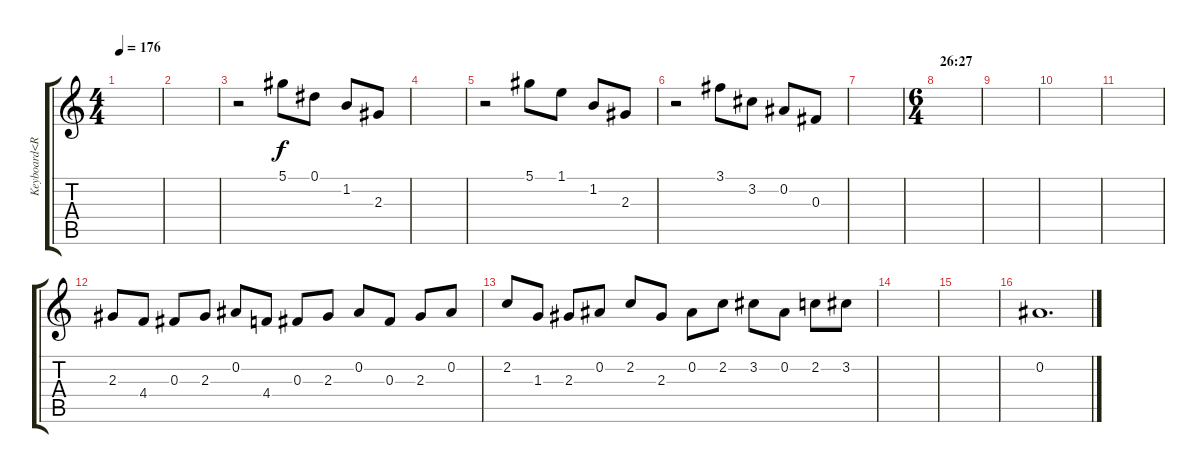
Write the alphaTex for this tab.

\track ("Keyboard<R>" "Keyboard<R") {instrument stringensemble1}
\staff {score tabs}
\tuning (Eb5 Bb4 Gb4 Db4 Ab3 Eb3) {hide}
\ts (4 4)
\tempo 176
\clef g2
\ks c
|
|
r.2 5.1.8{instrument flute} 0.1.8 1.2.8 2.3.8 |
|
r.2 5.1.8 1.1.8 1.2.8 2.3.8 |
r.2 3.1.8 3.2.8 0.2.8 0.3.8 |
|
\ts (6 4)
\section ("" "26:27")
|
|
|
|
2.3.8 4.4.8 0.3.8 2.3.8 0.2.8 4.4.8 0.3.8 2.3.8 0.2.8 0.3.8 2.3.8 0.2.8 |
2.2.8 1.3.8 2.3.8 0.2.8 2.2.8 2.3.8 0.2.8 2.2.8 3.2.8 0.2.8 2.2.8 3.2.8 |
|
|
0.2.1{d}
